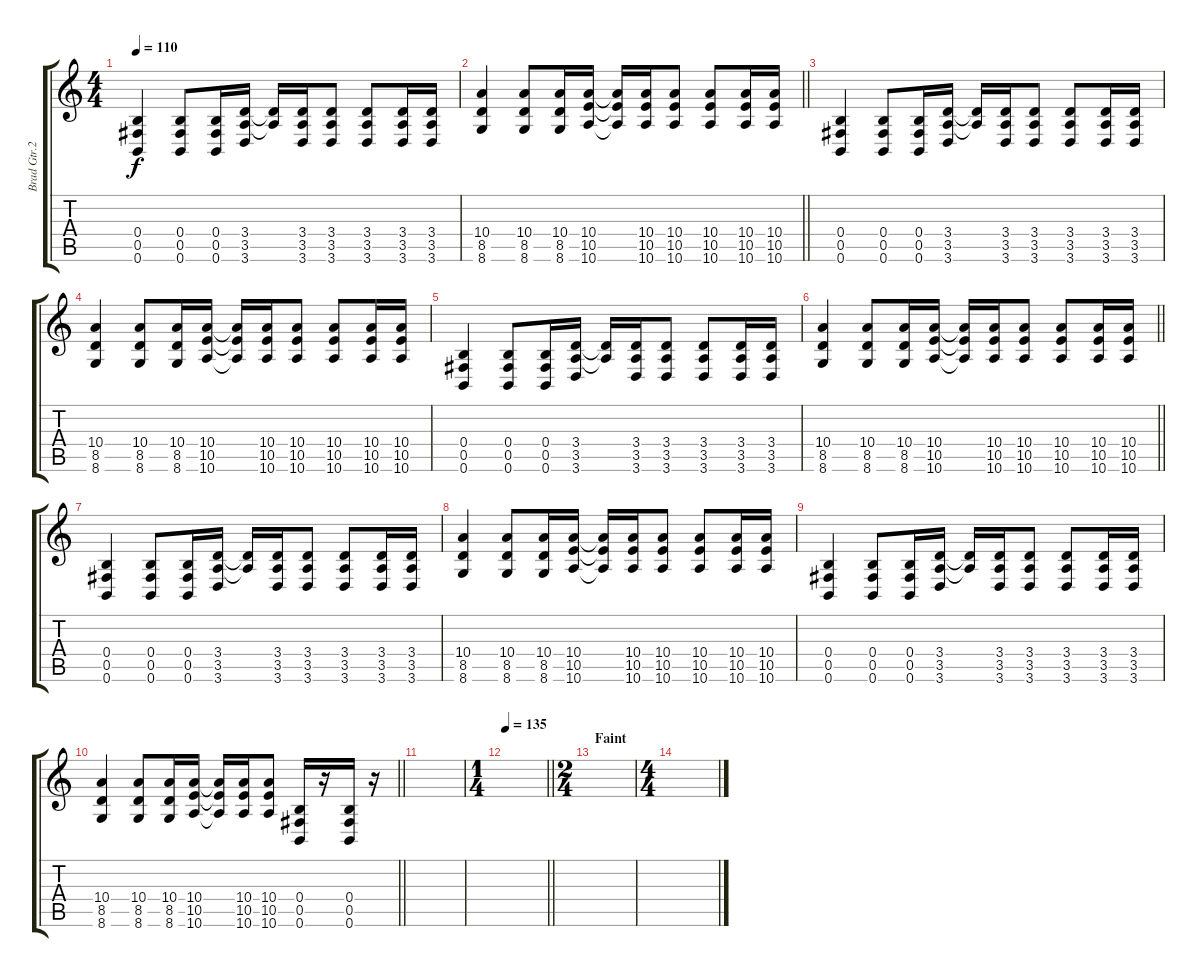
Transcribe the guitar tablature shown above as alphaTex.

\track ("Brad Gtr.2" "Brad Gtr.2") {instrument distortionguitar}
\staff {score tabs}
\tuning (Db4 Ab3 E3 B2 Gb2 B1) {hide}
\ts (4 4)
\tempo 110
\clef g2
\ks c
(0.4 0.5 0.6).4{dy f} (0.4 0.5 0.6).8 (0.4 0.5 0.6).16 (3.4 3.5 3.6).16 (3.4{t} 3.5{t}).16 (3.4 3.5 3.6).16 (3.4 3.5 3.6).8 (3.4 3.5 3.6).8 (3.4 3.5 3.6).16 (3.4 3.5 3.6).16 |
\barLineRight lightlight
(10.4 8.5 8.6).4 (10.4 8.5 8.6).8 (10.4 8.5 8.6).16 (10.4 10.5 10.6).16 (10.4{t} 10.5{t} 10.6{t}).16 (10.4 10.5 10.6).16 (10.4 10.5 10.6).8 (10.4 10.5 10.6).8 (10.4 10.5 10.6).16 (10.4 10.5 10.6).16 |
(0.4 0.5 0.6).4{volume 15 instrument distortionguitar} (0.4 0.5 0.6).8 (0.4 0.5 0.6).16 (3.4 3.5 3.6).16 (3.4{t} 3.5{t}).16 (3.4 3.5 3.6).16 (3.4 3.5 3.6).8 (3.4 3.5 3.6).8 (3.4 3.5 3.6).16 (3.4 3.5 3.6).16 |
(10.4 8.5 8.6).4 (10.4 8.5 8.6).8 (10.4 8.5 8.6).16 (10.4 10.5 10.6).16 (10.4{t} 10.5{t} 10.6{t}).16 (10.4 10.5 10.6).16 (10.4 10.5 10.6).8 (10.4 10.5 10.6).8 (10.4 10.5 10.6).16 (10.4 10.5 10.6).16 |
(0.4 0.5 0.6).4 (0.4 0.5 0.6).8 (0.4 0.5 0.6).16 (3.4 3.5 3.6).16 (3.4{t} 3.5{t}).16 (3.4 3.5 3.6).16 (3.4 3.5 3.6).8 (3.4 3.5 3.6).8 (3.4 3.5 3.6).16 (3.4 3.5 3.6).16 |
\barLineRight lightlight
(10.4 8.5 8.6).4 (10.4 8.5 8.6).8 (10.4 8.5 8.6).16 (10.4 10.5 10.6).16 (10.4{t} 10.5{t} 10.6{t}).16 (10.4 10.5 10.6).16 (10.4 10.5 10.6).8 (10.4 10.5 10.6).8 (10.4 10.5 10.6).16 (10.4 10.5 10.6).16 |
(0.4 0.5 0.6).4{volume 15 instrument distortionguitar} (0.4 0.5 0.6).8 (0.4 0.5 0.6).16 (3.4 3.5 3.6).16 (3.4{t} 3.5{t}).16 (3.4 3.5 3.6).16 (3.4 3.5 3.6).8 (3.4 3.5 3.6).8 (3.4 3.5 3.6).16 (3.4 3.5 3.6).16 |
(10.4 8.5 8.6).4 (10.4 8.5 8.6).8 (10.4 8.5 8.6).16 (10.4 10.5 10.6).16 (10.4{t} 10.5{t} 10.6{t}).16 (10.4 10.5 10.6).16 (10.4 10.5 10.6).8 (10.4 10.5 10.6).8 (10.4 10.5 10.6).16 (10.4 10.5 10.6).16 |
(0.4 0.5 0.6).4 (0.4 0.5 0.6).8 (0.4 0.5 0.6).16 (3.4 3.5 3.6).16 (3.4{t} 3.5{t}).16 (3.4 3.5 3.6).16 (3.4 3.5 3.6).8 (3.4 3.5 3.6).8 (3.4 3.5 3.6).16 (3.4 3.5 3.6).16 |
\barLineRight lightlight
(10.4 8.5 8.6).4 (10.4 8.5 8.6).8 (10.4 8.5 8.6).16 (10.4 10.5 10.6).16 (10.4{t} 10.5{t} 10.6{t}).16 (10.4 10.5 10.6).16 (10.4 10.5 10.6).8 (0.4 0.5 0.6).16 r.16 (0.4 0.5 0.6).16 r.16 |
|
\ts (1 4)
\tempo 135
\barLineRight lightlight
|
\ts (2 4)
\section ("" "Faint")
|
\ts (4 4)
